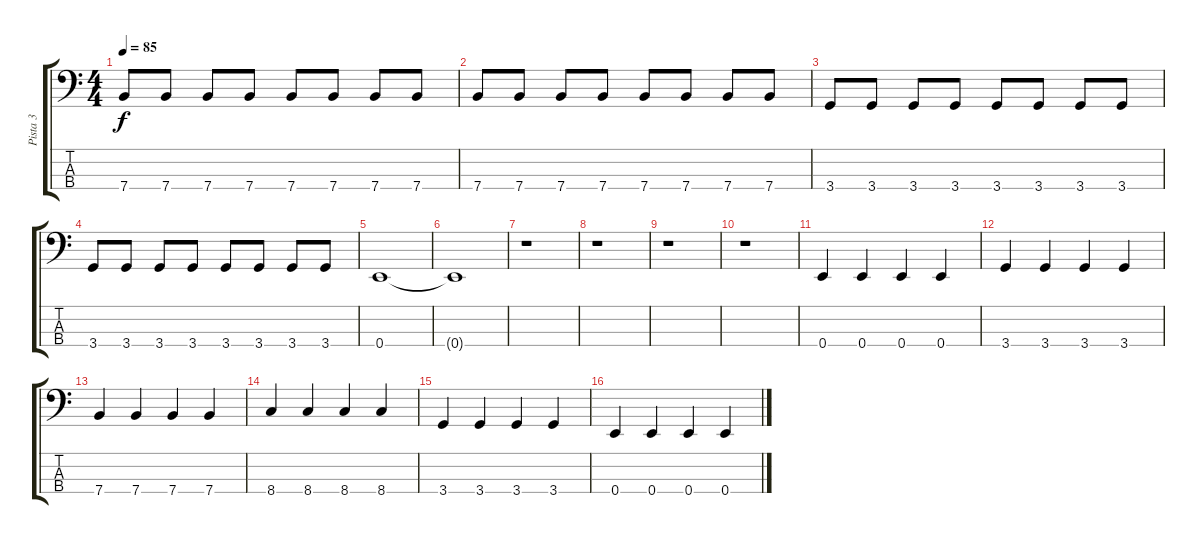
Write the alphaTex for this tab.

\track ("Pista 3" "Pista 3") {instrument electricbasspick}
\staff {score tabs}
\tuning (G2 D2 A1 E1) {hide}
\ts (4 4)
\tempo 85
\clef f4
\ks c
7.4.8{dy f} 7.4.8 7.4.8 7.4.8 7.4.8 7.4.8 7.4.8 7.4.8 |
7.4.8 7.4.8 7.4.8 7.4.8 7.4.8 7.4.8 7.4.8 7.4.8 |
3.4.8 3.4.8 3.4.8 3.4.8 3.4.8 3.4.8 3.4.8 3.4.8 |
3.4.8 3.4.8 3.4.8 3.4.8 3.4.8 3.4.8 3.4.8 3.4.8 |
0.4.1 |
0.4{t}.1 |
r.1 |
r.1 |
r.1 |
r.1 |
0.4.4 0.4.4 0.4.4 0.4.4 |
3.4.4 3.4.4 3.4.4 3.4.4 |
7.4.4 7.4.4 7.4.4 7.4.4 |
8.4.4 8.4.4 8.4.4 8.4.4 |
3.4.4 3.4.4 3.4.4 3.4.4 |
0.4.4 0.4.4 0.4.4 0.4.4
